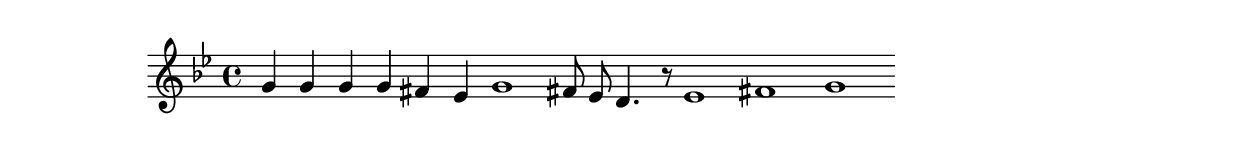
%% DO NOT EDIT this file manually; it is automatically
%% generated from LSR http://lsr.dsi.unimi.it
%% Make any changes in LSR itself, or in Documentation/snippets/new/ ,
%% and then run scripts/auxiliar/makelsr.py
%%
%% This file is in the public domain.
\version "2.14.0"

\header {
  lsrtags = "world-music"

%% Translation of GIT committish: 615cbf212fdaf0b220b3330da417d0c3602494f2
  texidoces = "
Para las improvisaciones o @emph{taqasim} que son libres durante unos
momentos, se puede omitir la indicación de compás y se puede usar
@code{\\cadenzaOn}.  Podría ser necesario ajustar el estilo de
alteraciones accidentales, porque la ausencia de líneas divisorias
hará que la alteración aparezca una sola vez.  He aquí un ejemplo de
cómo podría ser el comienzo de una improvisación @emph{hijaz}:

"
doctitlees = "Improvisación de música árabe"


%% Translation of GIT committish: 0a868be38a775ecb1ef935b079000cebbc64de40
  texidocde = "
Bei Improvisation oder @emph{taqasim}, die zeitlich frei gespielt
werden, kann die Taktart ausgelassen werden und @code{\\cadenzaOn}
kann eingesetzt werden.  Es kann nötig sein, den Versetzungszeichenstil
anzupassen, weil sonst die Versetzungszeichen nur einmal ausgegeben
werden, da keine Taktlinien gesetzt sind.  Hier ein Beispiel, wie
der Beginn einer @emph{hijaz}-Improvisation aussehen könnte:

"

  doctitlede = "Arabische Improvisation"

  texidoc = "
For improvisations or taqasim which are temporarily free, the time
signature can be omitted and @code{\\cadenzaOn} can be used.  Adjusting
the accidental style might be required, since the absence of bar lines
will cause the accidental to be marked only once.  Here is an example
of what could be the start of a hijaz improvisation:

"
  doctitle = "Arabic improvisation"
} % begin verbatim

\include "arabic.ly"

\relative sol' {
  \key re \kurd
  #(set-accidental-style 'forget)
  \cadenzaOn
  sol4 sol sol sol fad mib sol1 fad8 mib re4. r8 mib1 fad sol
}
